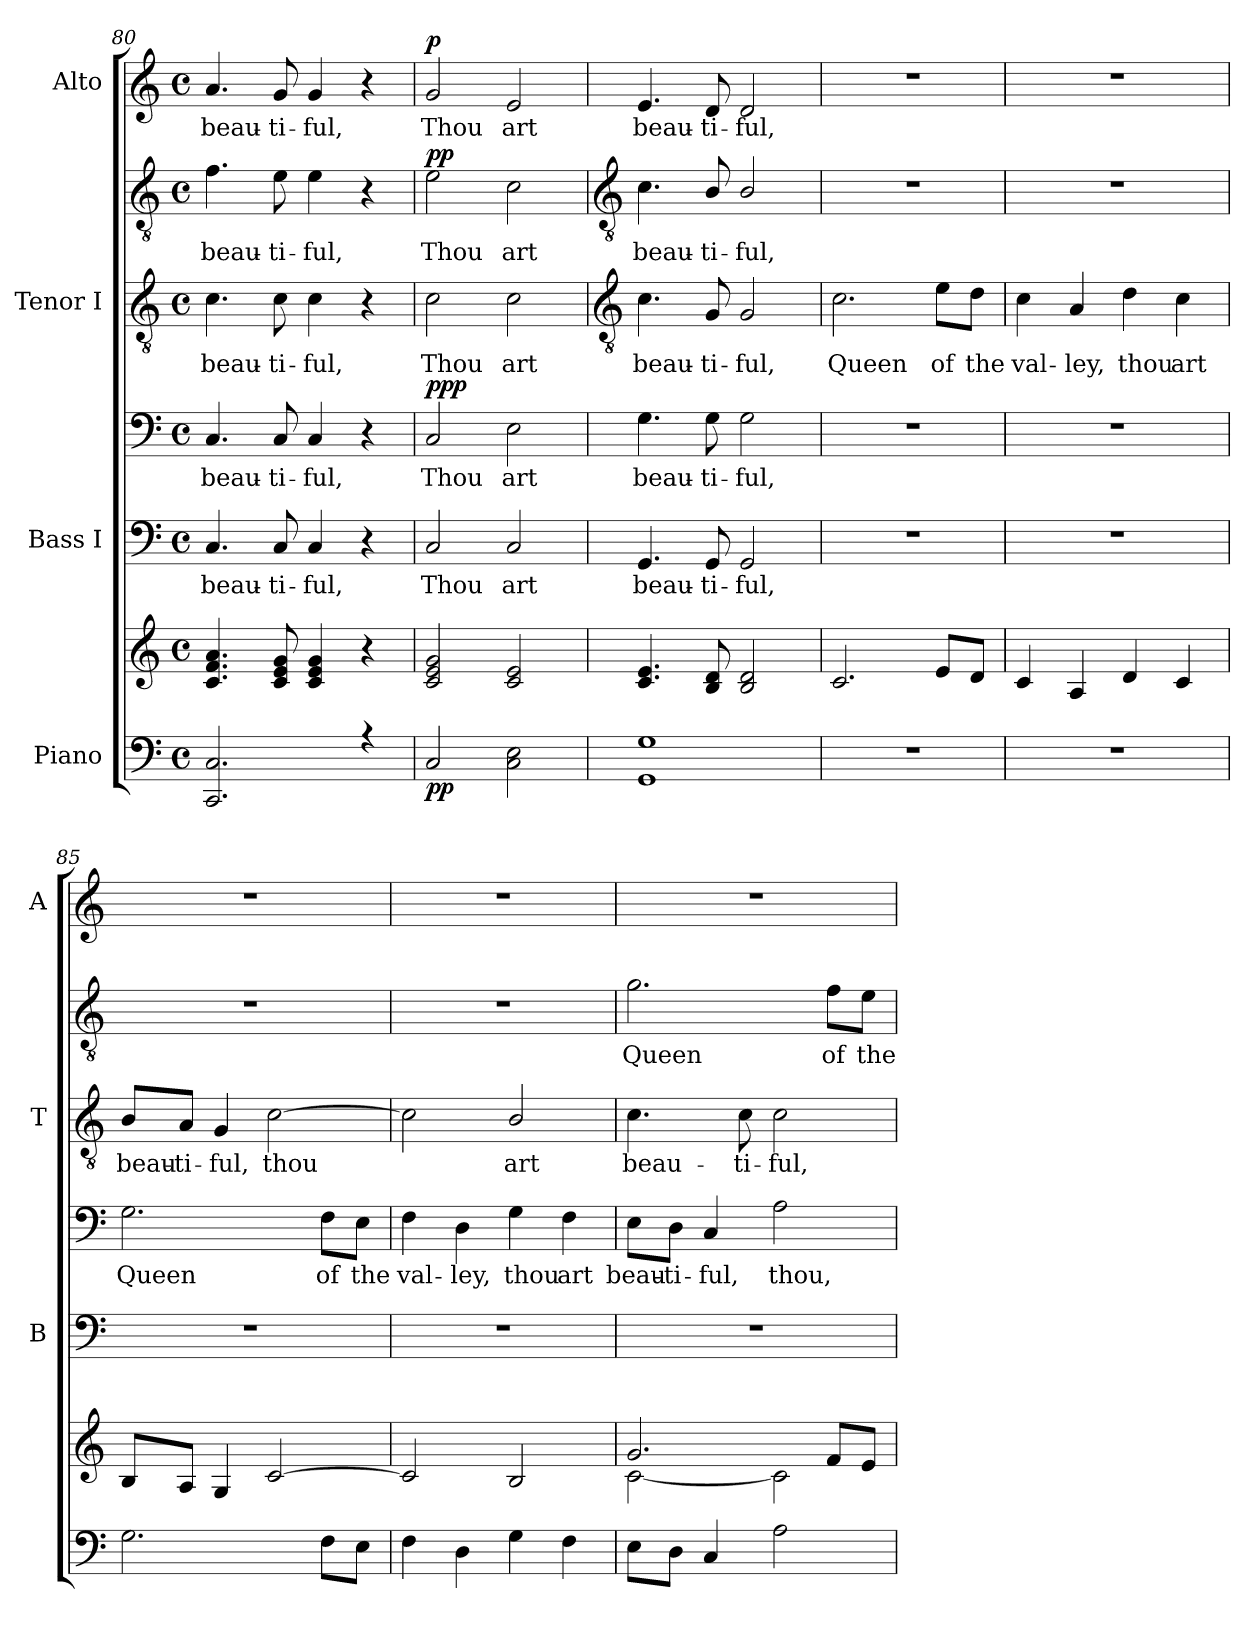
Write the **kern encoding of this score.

**kern	**kern	**dynam	**kern	**text	**kern	**text	**dynam	**kern	**text	**kern	**text	**dynam	**kern	**text	**dynam
*part4	*part4	*part4	*part3	*part3	*part3	*part3	*part3	*part2	*part2	*part2	*part2	*part2	*part1	*part1	*part1
*staff7	*staff6	*staff6/7	*staff5	*staff5	*staff4	*staff4	*staff4/5	*staff3	*staff3	*staff2	*staff2	*staff2/3	*staff1	*staff1	*staff1
*I"Piano	*	*	*I"Bass I	*	*	*	*	*I"Tenor I	*	*	*	*	*I"Alto	*	*
*	*	*	*I'B	*	*	*	*	*I'T	*	*	*	*	*I'A	*	*
*clefF4	*clefG2	*	*clefF4	*	*clefF4	*	*	*clefGv2	*	*clefGv2	*	*	*clefG2	*	*
*k[]	*k[]	*	*k[]	*	*k[]	*	*	*k[]	*	*k[]	*	*	*k[]	*	*
*C:	*C:	*	*C:	*	*C:	*	*	*C:	*	*C:	*	*	*C:	*	*
*M4/4	*M4/4	*	*M4/4	*	*M4/4	*	*	*M4/4	*	*M4/4	*	*	*M4/4	*	*
*met(c)	*met(c)	*	*met(c)	*	*met(c)	*	*	*met(c)	*	*met(c)	*	*	*met(c)	*	*
=80	=80	=80	=80	=80	=80	=80	=80	=80	=80	=80	=80	=80	=80	=80	=80
*^	*	*	*	*	*	*	*	*	*	*	*	*	*	*	*
!	!	!	!	!	!LO:LY:b	!	!LO:LY:b	!	!	!LO:LY:b	!	!LO:LY:b	!	!	!LO:LY:b	!
2.CC/ 2.C/	1ryy	4.c/ 4.f/ 4.a/	.	4.C/	beau-	4.C/	beau-	.	4.c\	beau-	4.f\	beau-	.	4.a/	beau-	.
!	!	!	!	!	!LO:LY:b	!	!LO:LY:b	!	!	!LO:LY:b	!	!LO:LY:b	!	!	!LO:LY:b	!
.	.	8c/ 8e/ 8g/	.	8C/	-ti-	8C/	-ti-	.	8c\	-ti-	8e\	-ti-	.	8g/	-ti-	.
!	!	!	!	!	!LO:LY:b	!	!LO:LY:b	!	!	!LO:LY:b	!	!LO:LY:b	!	!	!LO:LY:b	!
.	.	4c/ 4e/ 4g/	.	4C/	-ful,	4C/	-ful,	.	4c\	-ful,	4e\	-ful,	.	4g/	-ful,	.
4r	.	4r	.	4r	.	4r	.	.	4r	.	4r	.	.	4r	.	.
=81	=81	=81	=81	=81	=81	=81	=81	=81	=81	=81	=81	=81	=81	=81	=81	=81
!	!	!	!LO:DY:b=2	!	!LO:LY:b	!	!LO:LY:b	!	!	!LO:LY:b	!	!LO:LY:b	!	!	!LO:LY:b	!
!	!	!	!LO:DY:n=1:b	!	!	!	!	!LO:DY:b=2	!	!	!	!	!	!	!	!
!	!	!	!	!	!	!	!	!LO:DY:n=1:b	!	!	!	!	!	!	!	!
!	!	!	!	!	!	!	!	!LO:DY:n=2:b	!	!	!	!	!LO:DY:b=2	!	!	!
!	!	!	!	!	!	!	!	!	!	!	!	!	!LO:DY:n=1:b	!	!	!LO:DY:b
2C/	1ryy	2c/ 2e/ 2g/	p p	2C/	Thou	2C/	Thou	p p p	2c\	Thou	2e\	Thou	p p	2g/	Thou	p
!	!	!	!	!	!LO:LY:b	!	!LO:LY:b	!	!	!LO:LY:b	!	!LO:LY:b	!	!	!LO:LY:b	!
2C\ 2E\	.	2c/ 2e/	.	2C/	art	2E\	art	.	2c\	art	2c\	art	.	2e/	art	.
*v	*v	*	*	*	*	*	*	*	*	*	*	*	*	*	*	*
!!LO:LB:g=z
=82	=82	=82	=82	=82	=82	=82	=82	=82	=82	=82	=82	=82	=82	=82	=82
*	*	*	*	*	*	*	*	*clefGv2	*	*clefGv2	*	*	*	*	*
*	*^	*	*	*	*	*	*	*	*	*	*	*	*	*	*
!	!	!	!	!	!LO:LY:b	!	!LO:LY:b	!	!	!LO:LY:b	!	!LO:LY:b	!	!	!LO:LY:b	!
1GG/ 1G/	4.c/ 4.e/	1ryy	.	4.GG/	beau-	4.G\	beau-	.	4.c\	beau-	4.c\	beau-	.	4.e/	beau-	.
!	!	!	!	!	!LO:LY:b	!	!LO:LY:b	!	!	!LO:LY:b	!	!LO:LY:b	!	!	!LO:LY:b	!
.	8B/ 8d/	.	.	8GG/	-ti-	8G\	-ti-	.	8G/	-ti-	8B/	-ti-	.	8d/	-ti-	.
!	!	!	!	!	!LO:LY:b	!	!LO:LY:b	!	!	!LO:LY:b	!	!LO:LY:b	!	!	!LO:LY:b	!
.	2B/ 2d/	.	.	2GG/	-ful,	2G\	-ful,	.	2G/	-ful,	2B/	-ful,	.	2d/	-ful,	.
=83	=83	=83	=83	=83	=83	=83	=83	=83	=83	=83	=83	=83	=83	=83	=83	=83
!	!	!	!	!	!	!	!	!	!	!LO:LY:b	!	!	!	!	!	!
1r	2.c/	1ryy	.	1r	.	1r	.	.	2.c\	Queen	1r	.	.	1r	.	.
!	!	!	!	!	!	!	!	!	!	!LO:LY:b	!	!	!	!	!	!
.	8e/L	.	.	.	.	.	.	.	8e\L	of	.	.	.	.	.	.
!	!	!	!	!	!	!	!	!	!	!LO:LY:b	!	!	!	!	!	!
.	8d/J	.	.	.	.	.	.	.	8d\J	the	.	.	.	.	.	.
=84	=84	=84	=84	=84	=84	=84	=84	=84	=84	=84	=84	=84	=84	=84	=84	=84
!	!	!	!	!	!	!	!	!	!	!LO:LY:b	!	!	!	!	!	!
1r	4c/	1ryy	.	1r	.	1r	.	.	4c\	val-	1r	.	.	1r	.	.
!	!	!	!	!	!	!	!	!	!	!LO:LY:b	!	!	!	!	!	!
.	4A/	.	.	.	.	.	.	.	4A/	-ley,	.	.	.	.	.	.
!	!	!	!	!	!	!	!	!	!	!LO:LY:b	!	!	!	!	!	!
.	4d/	.	.	.	.	.	.	.	4d\	thou	.	.	.	.	.	.
!	!	!	!	!	!	!	!	!	!	!LO:LY:b	!	!	!	!	!	!
.	4c/	.	.	.	.	.	.	.	4c\	art	.	.	.	.	.	.
=85	=85	=85	=85	=85	=85	=85	=85	=85	=85	=85	=85	=85	=85	=85	=85	=85
!	!	!	!	!	!	!	!LO:LY:b	!	!	!LO:LY:b	!	!	!	!	!	!
2.G\	8B/L	1ryy	.	1r	.	2.G\	Queen	.	8B/L	beau-	1r	.	.	1r	.	.
!	!	!	!	!	!	!	!	!	!	!LO:LY:b	!	!	!	!	!	!
.	8A/J	.	.	.	.	.	.	.	8A/J	-ti-	.	.	.	.	.	.
!	!	!	!	!	!	!	!	!	!	!LO:LY:b	!	!	!	!	!	!
.	4G/	.	.	.	.	.	.	.	4G/	-ful,	.	.	.	.	.	.
!	!	!	!	!	!	!	!	!	!	!LO:LY:b	!	!	!	!	!	!
.	[2c/	.	.	.	.	.	.	.	[2c\	thou	.	.	.	.	.	.
!	!	!	!	!	!	!	!LO:LY:b	!	!	!	!	!	!	!	!	!
8F\L	.	.	.	.	.	8F\L	of	.	.	.	.	.	.	.	.	.
!	!	!	!	!	!	!	!LO:LY:b	!	!	!	!	!	!	!	!	!
8E\J	.	.	.	.	.	8E\J	the	.	.	.	.	.	.	.	.	.
=86	=86	=86	=86	=86	=86	=86	=86	=86	=86	=86	=86	=86	=86	=86	=86	=86
!	!	!	!	!	!	!	!LO:LY:b	!	!	!	!	!	!	!	!	!
4F\	2c/]	4ryy	.	1r	.	4F\	val-	.	2c\]	.	1r	.	.	1r	.	.
!	!	!	!	!	!	!	!LO:LY:b	!	!	!	!	!	!	!	!	!
4D\	.	4ryy	.	.	.	4D\	-ley,	.	.	.	.	.	.	.	.	.
!	!	!	!	!	!	!	!LO:LY:b	!	!	!LO:LY:b	!	!	!	!	!	!
4G\	2B/	4ryy	.	.	.	4G\	thou	.	2B/	art	.	.	.	.	.	.
!	!	!	!	!	!	!	!LO:LY:b	!	!	!	!	!	!	!	!	!
4F\	.	4ryy	.	.	.	4F\	art	.	.	.	.	.	.	.	.	.
=87	=87	=87	=87	=87	=87	=87	=87	=87	=87	=87	=87	=87	=87	=87	=87	=87
!	!	!	!	!	!	!	!LO:LY:b	!	!	!LO:LY:b	!	!LO:LY:b	!	!	!	!
8E\L	2.g/	[2c\	.	1r	.	8E\L	beau-	.	4.c\	beau-	2.g\	Queen	.	1r	.	.
!	!	!	!	!	!	!	!LO:LY:b	!	!	!	!	!	!	!	!	!
8D\J	.	.	.	.	.	8D\J	-ti-	.	.	.	.	.	.	.	.	.
!	!	!	!	!	!	!	!LO:LY:b	!	!	!	!	!	!	!	!	!
4C/	.	.	.	.	.	4C/	-ful,	.	.	.	.	.	.	.	.	.
!	!	!	!	!	!	!	!	!	!	!LO:LY:b	!	!	!	!	!	!
.	.	.	.	.	.	.	.	.	8c\	-ti-	.	.	.	.	.	.
!	!	!	!	!	!	!	!LO:LY:b	!	!	!LO:LY:b	!	!	!	!	!	!
2A\	.	2c\]	.	.	.	2A\	thou,	.	2c\	-ful,	.	.	.	.	.	.
!	!	!	!	!	!	!	!	!	!	!	!	!LO:LY:b	!	!	!	!
.	8f/L	.	.	.	.	.	.	.	.	.	8f\L	of	.	.	.	.
!	!	!	!	!	!	!	!	!	!	!	!	!LO:LY:b	!	!	!	!
.	8e/J	.	.	.	.	.	.	.	.	.	8e\J	the	.	.	.	.
*	*v	*v	*	*	*	*	*	*	*	*	*	*	*	*	*	*
=	=	=	=	=	=	=	=	=	=	=	=	=	=	=	=
*-	*-	*-	*-	*-	*-	*-	*-	*-	*-	*-	*-	*-	*-	*-	*-
